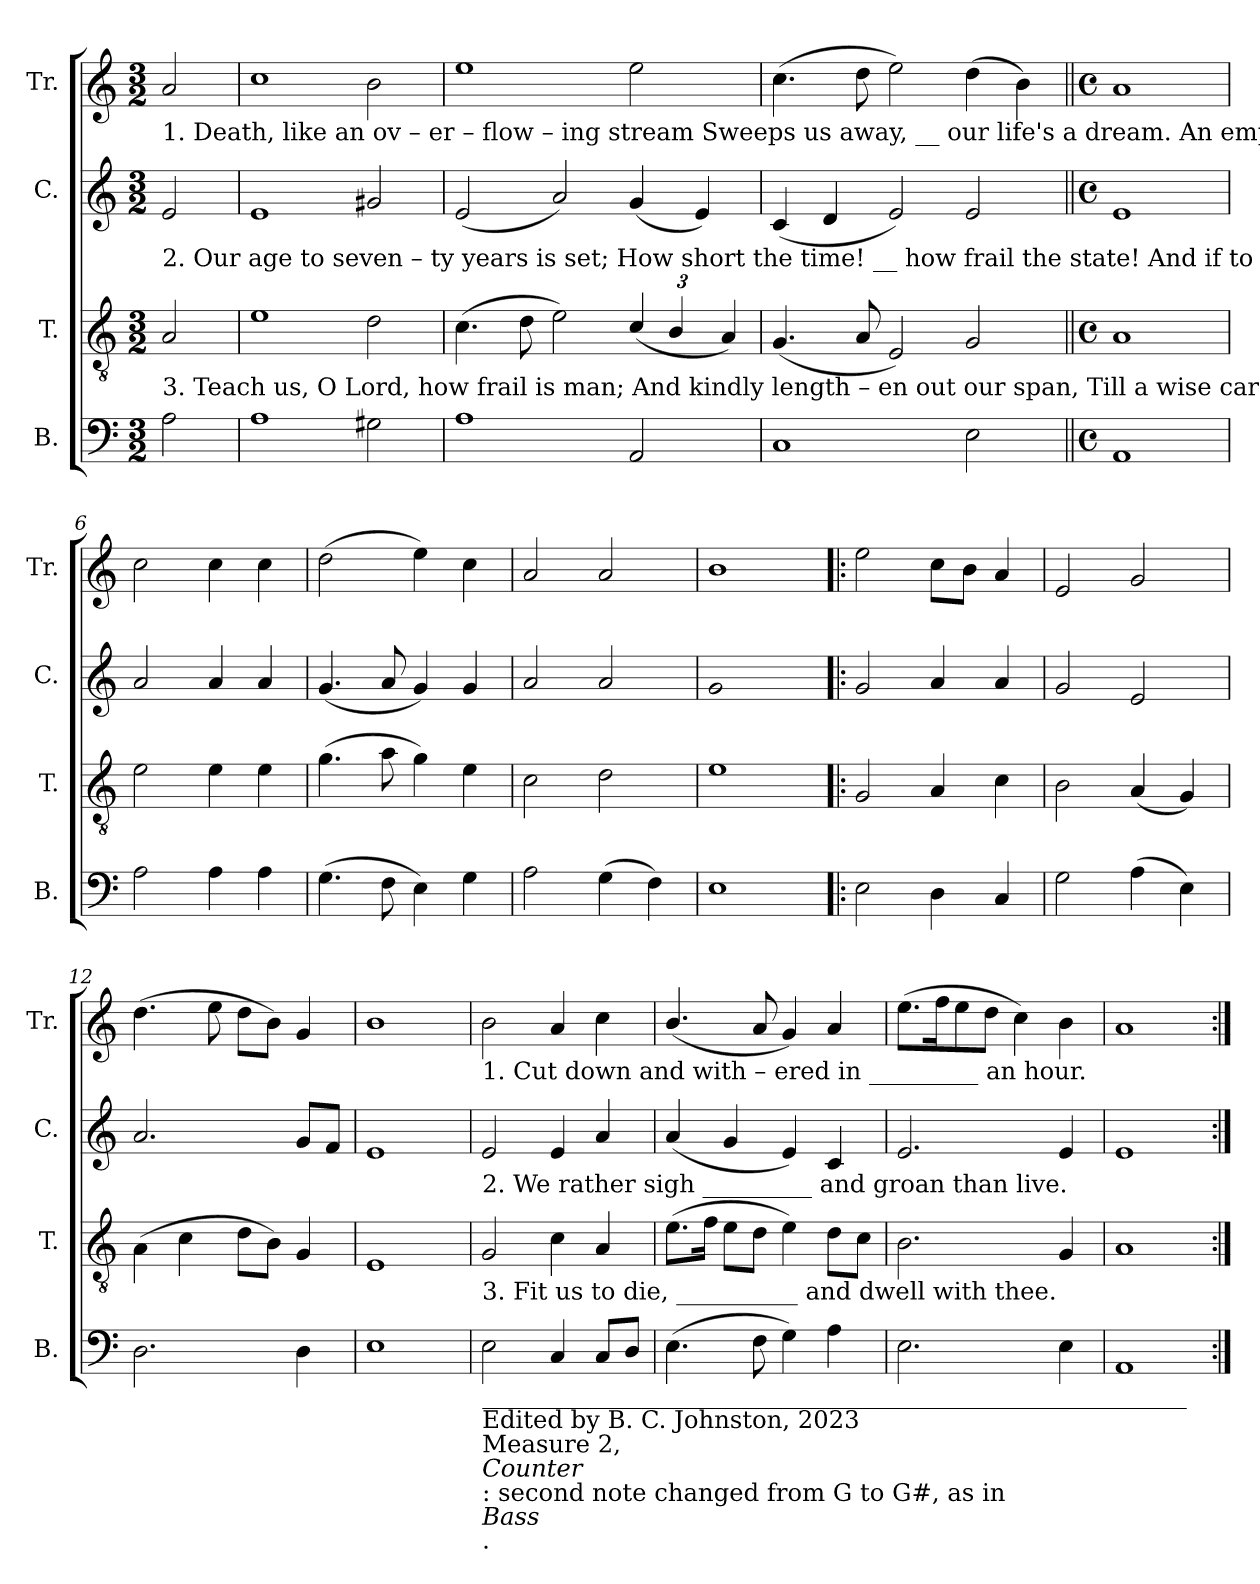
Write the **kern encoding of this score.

**kern	**kern	**kern	**kern
*part4	*part3	*part2	*part1
*staff4	*staff3	*staff2	*staff1
*I"B.	*I"T.	*I"C.	*I"Tr.
*I'B.	*I'T.	*I'C.	*I'Tr.
*clefF4	*clefGv2	*clefG2	*clefG2
*k[]	*k[]	*k[]	*k[]
*M3/2	*M3/2	*M3/2	*M3/2
=1	=1	=1	=1
!	!	!	!LO:TX:b:t=1. Death, like  an    ov    –    er       –      flow     –    ing   stream  Sweeps us away, __   our  life's  a dream. An  emp – ty  tale,  a     morn      –     ing flower,
!	!	!LO:TX:b:t=2. Our  age  to   seven   –   ty                years          is      set; How short the time! __ how frail the state!  And   if   to     eighty         we            ar   –   rive,	!
!	!LO:TX:b:t=3. Teach  us,   O   Lord,        how            frail           is       man;  And kindly length  –  en   out  our  span,  Till  a  wise   care  of     pi         –        e    –   ty	!	!
2A!\	2A!/	2e!/	2a!/
=2	=2	=2	=2
1A!	1e!	1e!	1cc!
2G#X!\	2d!\	2g#X!/	2b!\
=3	=3	=3	=3
1A!	(>4.c!\	(<2e!/	1ee!
.	8d!\	.	.
.	2e!\)	2a!/)	.
*	*Xbrackettup	*	*
2AA!/	(<6c!/	(<4g!/	2ee!\
.	6B!/	.	.
.	.	4e!/)	.
.	6A!/)	.	.
=4	=4	=4	=4
1C!	(<4.G!/	(<4c!/	(>4.cc!\
.	.	4d!/	.
.	8A!/	.	8dd!\
.	2E!/)	2e!/)	2ee!\)
2E!\	2G!/	2e!/	(>4dd!\
.	.	.	4b!\)
=5||	=5||	=5||	=5||
*M4/4	*M4/4	*M4/4	*M4/4
*met(c)	*met(c)	*met(c)	*met(c)
1AA!	1A!	1e!	1a!
=6	=6	=6	=6
2A!\	2e!\	2a!/	2cc!\
4A!\	4e!\	4a!/	4cc!\
4A!\	4e!\	4a!/	4cc!\
=7	=7	=7	=7
(>4.G!\	(>4.g!\	(<4.g!/	(>2dd!\
8F!\	8a!\	8a!/	.
4E!\)	4g!\)	4g!/)	4ee!\)
4G!\	4e!\	4g!/	4cc!\
=8	=8	=8	=8
2A!\	2c!\	2a!/	2a!/
(>4G!\	2d!\	2a!/	2a!/
4F!\)	.	.	.
=9	=9	=9	=9
!	!	!LO:N:head=open	!
1E!	1e!	1g!	1b!
=10!|:	=10!|:	=10!|:	=10!|:
2E!\	2G!/	2g!/	2ee!\
4D!\	4A!/	4a!/	8cc!\L
.	.	.	8b!\J
4C!/	4c!\	4a!/	4a!/
=11	=11	=11	=11
2G!\	2B!\	2g!/	2e!/
(>4A!\	(<4A!/	2e!/	2g!/
4E!\)	4G!/)	.	.
=12	=12	=12	=12
2.D!\	(>4A!\	2.a!/	(>4.dd!\
.	4c!\	.	.
.	.	.	8ee!\
.	8d!\L	.	8dd!\L
.	8B!\J)	.	8b!\J)
4D!\	4G!/	8g!/L	4g!/
.	.	8f!/J	.
=13	=13	=13	=13
1E!	1E!	1e!	1b!
!!LO:LB:g=z
=14	=14	=14	=14
!	!	!	!LO:TX:b:t=1. Cut down and with        –       ered     in _________   an  hour.
!	!	!LO:TX:b:t=2. We  rather    sigh _________    and       groan         than   live.	!
!	!LO:TX:b:t=3. Fit   us   to    die, __________  and      dwell          with   thee.	!	!
!LO:TX:b:t=__________________________________________________________	!	!	!
!LO:TX:b:t=Edited by B. C. Johnston, 2023	!	!	!
!LO:TX:b:t=Measure 2,	!	!	!
!LO:TX:b:i:t=Counter	!	!	!
!LO:TX:b:t=&colon; second note changed from G to G#, as in	!	!	!
!LO:TX:b:i:t=Bass	!	!	!
!LO:TX:b:t=.	!	!	!
2E!\	2G!/	2e!/	2b!\
4C!/	4c!\	4e!/	4a!/
8C!/L	4A!/	4a!/	4cc!\
8D!/J	.	.	.
=15	=15	=15	=15
(>4.E!\	(>8.e!\L	(<4a!/	(<4.b!/
.	16f!\Jk	.	.
.	8e!\L	4g!/	.
8F!\	8d!\J	.	8a!/
4G!\)	4e!\)	4e!/)	4g!/)
4A!\	8d!\L	4c!/	4a!/
.	8c!\J	.	.
=16	=16	=16	=16
2.E!\	2.B!\	2.e!/	(>8.ee!\L
.	.	.	16ff!\K
.	.	.	8ee!\
.	.	.	8dd!\J
.	.	.	4cc!\)
4E!\	4G!/	4e!/	4b!\
=17	=17	=17	=17
1AA!	1A!	1e!	1a!
=:|!	=:|!	=:|!	=:|!
*-	*-	*-	*-
